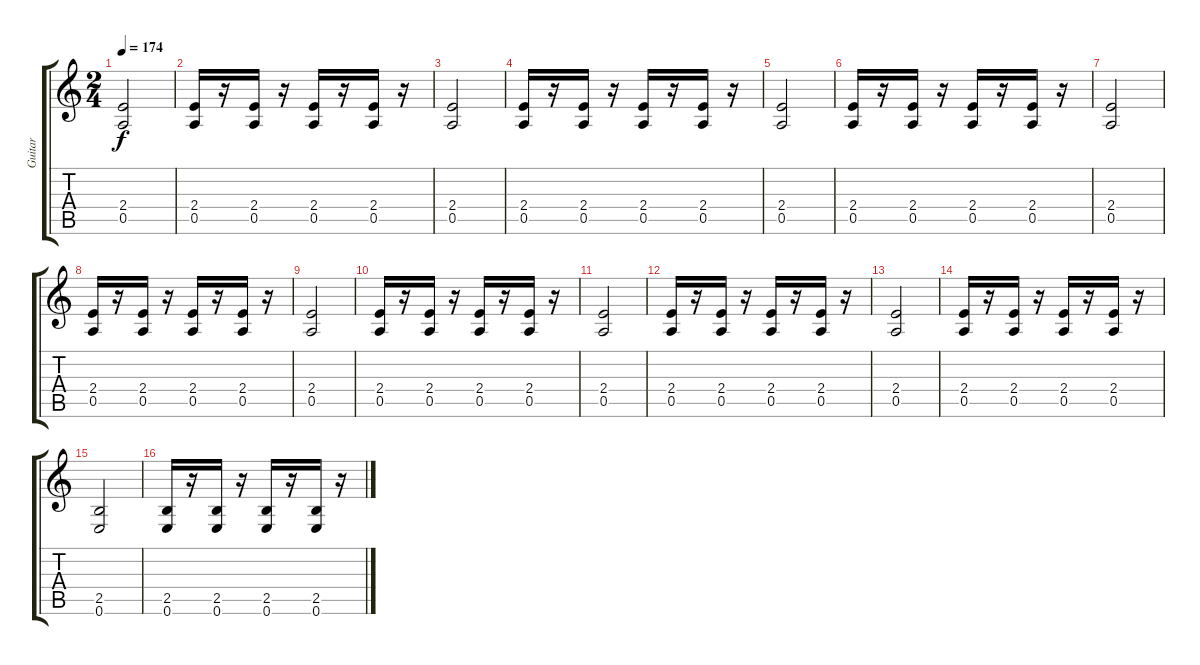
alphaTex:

\track ("Guitar" "Guitar") {instrument distortionguitar}
\staff {score tabs}
\tuning (E4 B3 G3 D3 A2 E2) {hide}
\ts (2 4)
\tempo 174
\clef g2
\ks c
(2.4 0.5).2{dy f} |
(2.4 0.5).16 r.16 (2.4 0.5).16 r.16 (2.4 0.5).16 r.16 (2.4 0.5).16 r.16 |
(2.4 0.5).2 |
(2.4 0.5).16 r.16 (2.4 0.5).16 r.16 (2.4 0.5).16 r.16 (2.4 0.5).16 r.16 |
(2.4 0.5).2 |
(2.4 0.5).16 r.16 (2.4 0.5).16 r.16 (2.4 0.5).16 r.16 (2.4 0.5).16 r.16 |
(2.4 0.5).2 |
(2.4 0.5).16 r.16 (2.4 0.5).16 r.16 (2.4 0.5).16 r.16 (2.4 0.5).16 r.16 |
(2.4 0.5).2 |
(2.4 0.5).16 r.16 (2.4 0.5).16 r.16 (2.4 0.5).16 r.16 (2.4 0.5).16 r.16 |
(2.4 0.5).2 |
(2.4 0.5).16 r.16 (2.4 0.5).16 r.16 (2.4 0.5).16 r.16 (2.4 0.5).16 r.16 |
(2.4 0.5).2 |
(2.4 0.5).16 r.16 (2.4 0.5).16 r.16 (2.4 0.5).16 r.16 (2.4 0.5).16 r.16 |
(2.5 0.6).2 |
(2.5 0.6).16 r.16 (2.5 0.6).16 r.16 (2.5 0.6).16 r.16 (2.5 0.6).16 r.16
